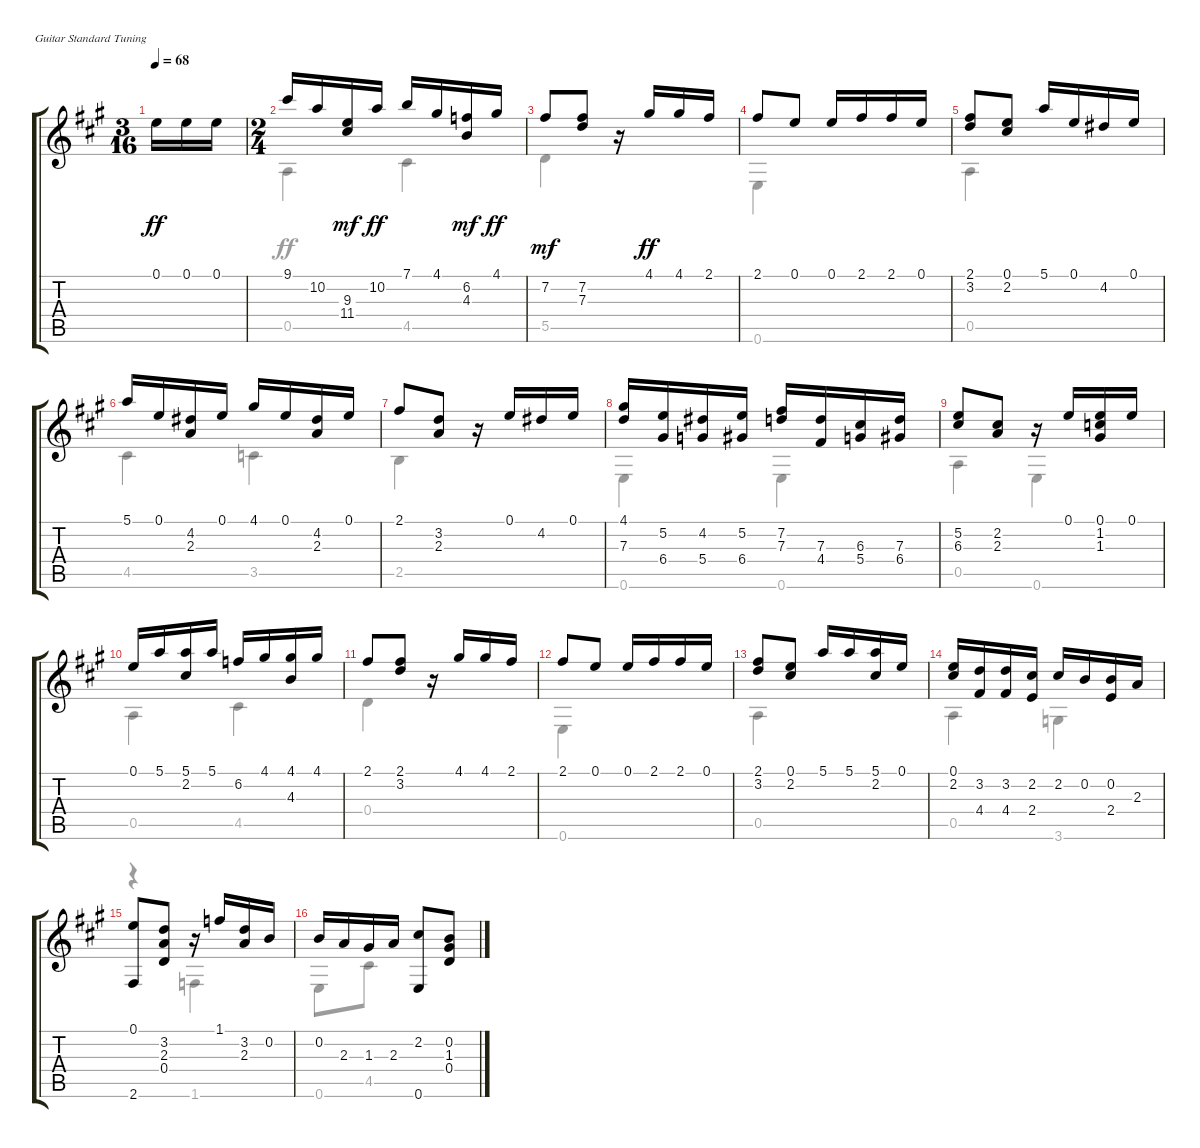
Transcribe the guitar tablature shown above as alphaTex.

\bracketExtendMode groupsimilarinstruments
\firstSystemTrackNameOrientation horizontal
\otherSystemsTrackNameOrientation horizontal
\track "" {instrument acousticguitarnylon}
\staff {score tabs}
\tuning (E4 B3 G3 D3 A2 E2)
\voice
\ts (3 16)
\tempo 68
\clef g2
\ks a
0.1.16{dy ff instrument acousticguitarnylon} 0.1.16 0.1.16 |
\ts (2 4)
9.1.16 10.2.16 (9.3 11.4).16{dy mf} 10.2.16{dy ff} 7.1.16 4.1.16 (6.2 4.3).16{dy mf} 4.1.16{dy ff} |
7.2.8{dy mf} (7.2 7.3).8 r.16 4.1.16{dy ff} 4.1.16 2.1.16 |
2.1.8 0.1.8 0.1.16 2.1.16 2.1.16 0.1.16 |
(2.1 3.2).8 (0.1 2.2).8 5.1.16 0.1.16 4.2.16 0.1.16 |
5.1.16 0.1.16 (4.2 2.3).16 0.1.16 4.1.16 0.1.16 (4.2 2.3).16 0.1.16 |
2.1.8 (3.2 2.3).8 r.16 0.1.16 4.2.16 0.1.16 |
(4.1 7.3).16 (5.2 6.4).16 (4.2 5.4).16 (5.2 6.4).16 (7.2 7.3).16 (7.3 4.4).16 (6.3 5.4).16 (7.3 6.4).16 |
(5.2 6.3).8 (2.2 2.3).8 r.16 0.1.16 (0.1 1.2 1.3).16 0.1.16 |
0.1.16 5.1.16 (5.1 2.2).16 5.1.16 6.2.16 4.1.16 (4.1 4.3).16 4.1.16 |
2.1.8 (2.1 3.2).8 r.16 4.1.16 4.1.16 2.1.16 |
2.1.8 0.1.8 0.1.16 2.1.16 2.1.16 0.1.16 |
(2.1 3.2).8 (0.1 2.2).8 5.1.16 5.1.16 (5.1 2.2).16 0.1.16 |
(0.1 2.2).16 (3.2 4.4).16 (3.2 4.4).16 (2.2 2.4).16 2.2.16 0.2.16 (0.2 2.4).16 2.3.16 |
(0.1 2.6).8 (3.2 2.3 0.4).8 r.16 1.1.16 (3.2 2.3).16 0.2.16 |
0.2.16 2.3.16 1.3.16 2.3.16 (2.2 0.6).8 (0.2 1.3 0.4).8
\voice
\clef g2
\ottava regular
\simile none
\ks a
|
0.5.4 4.5.4 |
5.5.4 |
0.6.4 |
0.5.4 |
4.5.4 3.5.4 |
2.5.4 |
0.6.4 0.6.4 |
0.5.4 0.6.4 |
0.5.4 4.5.4 |
0.4.4 |
0.6.4 |
0.5.4 |
0.5.4 3.6.4 |
r.4 1.6.4 |
0.6.8 4.5.8
